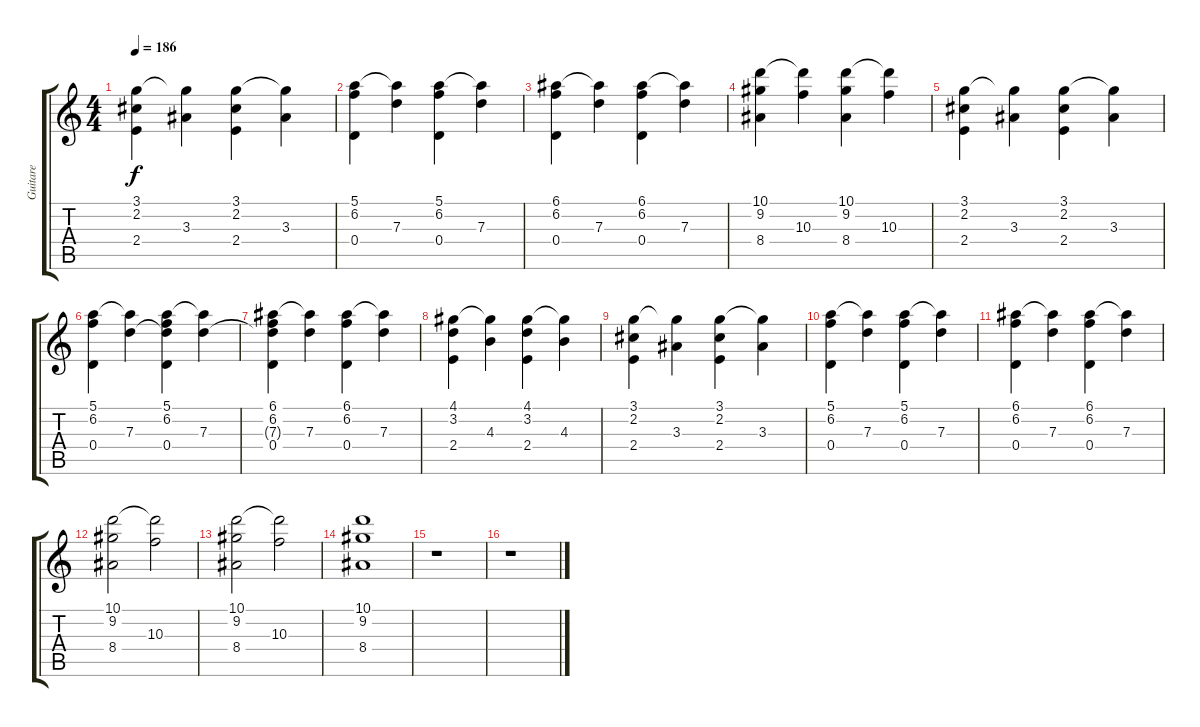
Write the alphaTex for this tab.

\track ("Guitare" "Guitare") {instrument acousticguitarnylon}
\staff {score tabs}
\tuning (E4 B3 G3 D3 A2 E2) {hide}
\ts (4 4)
\tempo 186
\clef g2
\ks c
(3.1 2.2 2.4).4{dy f} (3.1{t} 3.3).4 (3.1 2.2 2.4).4 (3.1{t} 3.3).4 |
(5.1 6.2 0.4).4 (5.1{t} 7.3).4 (5.1 6.2 0.4).4 (5.1{t} 7.3).4 |
(6.1 6.2 0.4).4 (6.1{t} 7.3).4 (6.1 6.2 0.4).4 (6.1{t} 7.3).4 |
(10.1 9.2 8.4).4 (10.1{t} 10.3).4 (10.1 9.2 8.4).4 (10.1{t} 10.3).4 |
(3.1 2.2 2.4).4 (3.1{t} 3.3).4 (3.1 2.2 2.4).4 (3.1{t} 3.3).4 |
(5.1 6.2 0.4).4 (5.1{t} 7.3).4 (5.1 6.2 7.3{t} 0.4).4 (5.1{t} 7.3).4 |
(6.1 6.2 7.3{t} 0.4).4 (6.1{t} 7.3).4 (6.1 6.2 0.4).4 (6.1{t} 7.3).4 |
(4.1 3.2 2.4).4 (4.1{t} 4.3).4 (4.1 3.2 2.4).4 (4.1{t} 4.3).4 |
(3.1 2.2 2.4).4 (3.1{t} 3.3).4 (3.1 2.2 2.4).4 (3.1{t} 3.3).4 |
(5.1 6.2 0.4).4 (5.1{t} 7.3).4 (5.1 6.2 0.4).4 (5.1{t} 7.3).4 |
(6.1 6.2 0.4).4 (6.1{t} 7.3).4 (6.1 6.2 0.4).4 (6.1{t} 7.3).4 |
(10.1 9.2 8.4).2 (10.1{t} 10.3).2 |
(10.1 9.2 8.4).2 (10.1{t} 10.3).2 |
(10.1 9.2 8.4).1 |
r.1 |
r.1
